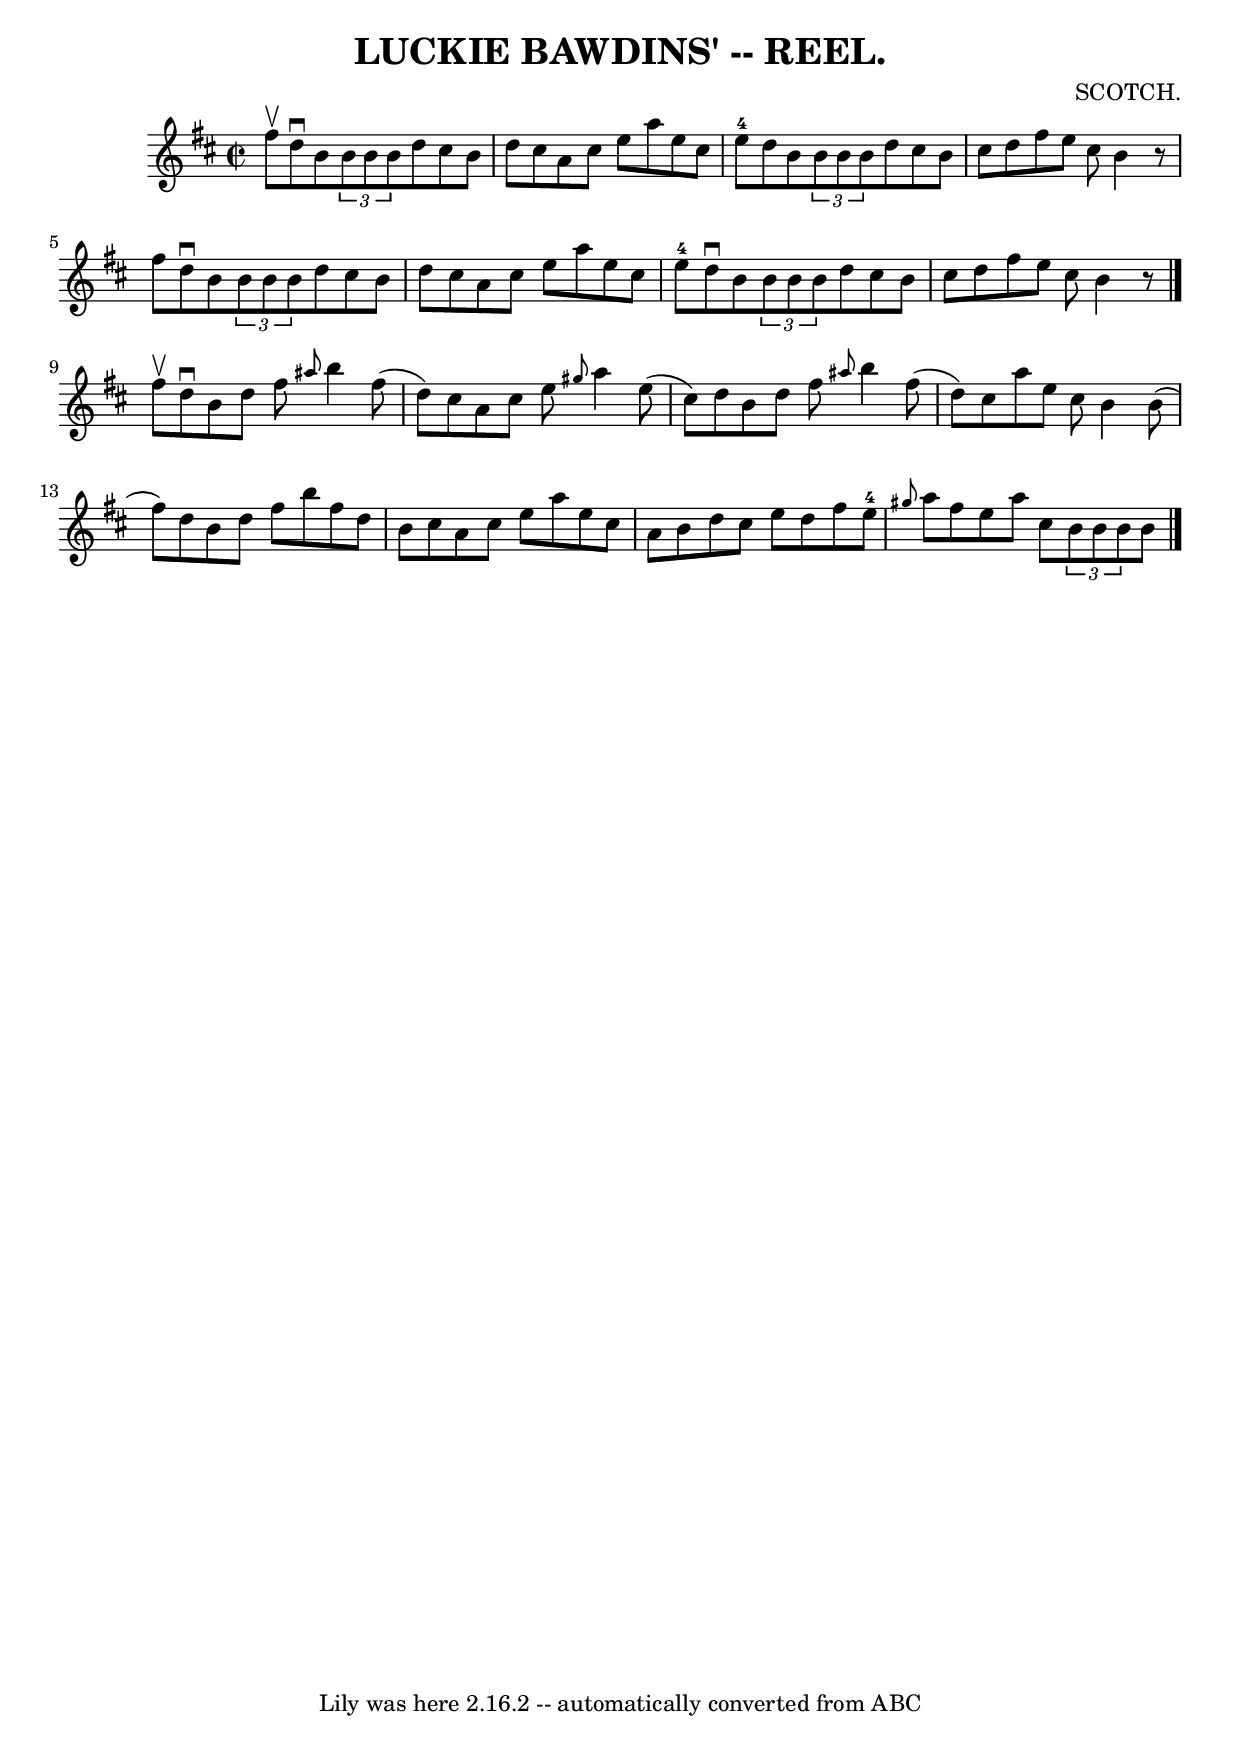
\version "2.16.2"
\include "Mammoth.ily"
\header {
  %% book = "Coles"
  composer = "SCOTCH."
  crossRefNumber = "16"
  footnotes = ""
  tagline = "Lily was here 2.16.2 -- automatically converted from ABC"
  title = "LUCKIE BAWDINS' -- REEL."

}
voicedefault =  {


  \override Staff.TimeSignature #'style = #'C
  \time 2/2 
  \key d \major fis''8^\upbow |
  d''8^\downbow b'8    
  \times 2/3 { b'8 b'8 b'8  
	     } d''8 cis''8 b'8 d''8  |
  
  cis''8 a'8 cis''8 e''8 a''8 e''8 cis''8 e''8-4 |
  
  d''8 b'8    \times 2/3 { b'8 b'8 b'8  
			 } d''8 cis''8 b'8    
  cis''8  |
  d''8 fis''8 e''8 cis''8 b'4    r8 fis''8  
  |
  d''8^\downbow b'8    \times 2/3 { b'8 b'8 b'8  
				  } d''8 
  cis''8 b'8 d''8  |
  cis''8 a'8 cis''8 e''8 a''8    
  e''8 cis''8 e''8-4 |
  d''8^\downbow b'8    \times 2/3 {   
    b'8 b'8 b'8  
  } d''8 cis''8 b'8 cis''8  |
  d''8    
  fis''8 e''8 cis''8 b'4    r8 \bar "|." fis''8^\upbow |
  
  d''8^\downbow b'8 d''8 fis''8  \grace { ais''8  
					} b''4 fis''8 
  (d''8) |
  cis''8 a'8 cis''8 e''8  \grace { gis''8  
				 }  
  a''4 e''8 (cis''8) |
  d''8 b'8 d''8 fis''8  
  \grace { ais''8  
	 } b''4 fis''8 (d''8) |
  cis''8 a''8   
  e''8 cis''8 b'4 b'8 (fis''8) |
  d''8 b'8 d''8   
  fis''8 b''8 fis''8 d''8 b'8  |
  cis''8 a'8 cis''8    
  e''8 a''8 e''8 cis''8 a'8  |
  b'8 d''8 cis''8 e''8 
  d''8 fis''8 e''8-4 \grace { gis''8  
			    } a''8  |
  fis''8  
  e''8 a''8 cis''8    \times 2/3 { b'8 b'8 b'8  
				 } b'8  
  \bar "|."   

}

\score{
  <<

    \context Staff="default"
    {
      \voicedefault 
      
    }

  >>
  \layout {
    
  }
  \midi {
  }

}
